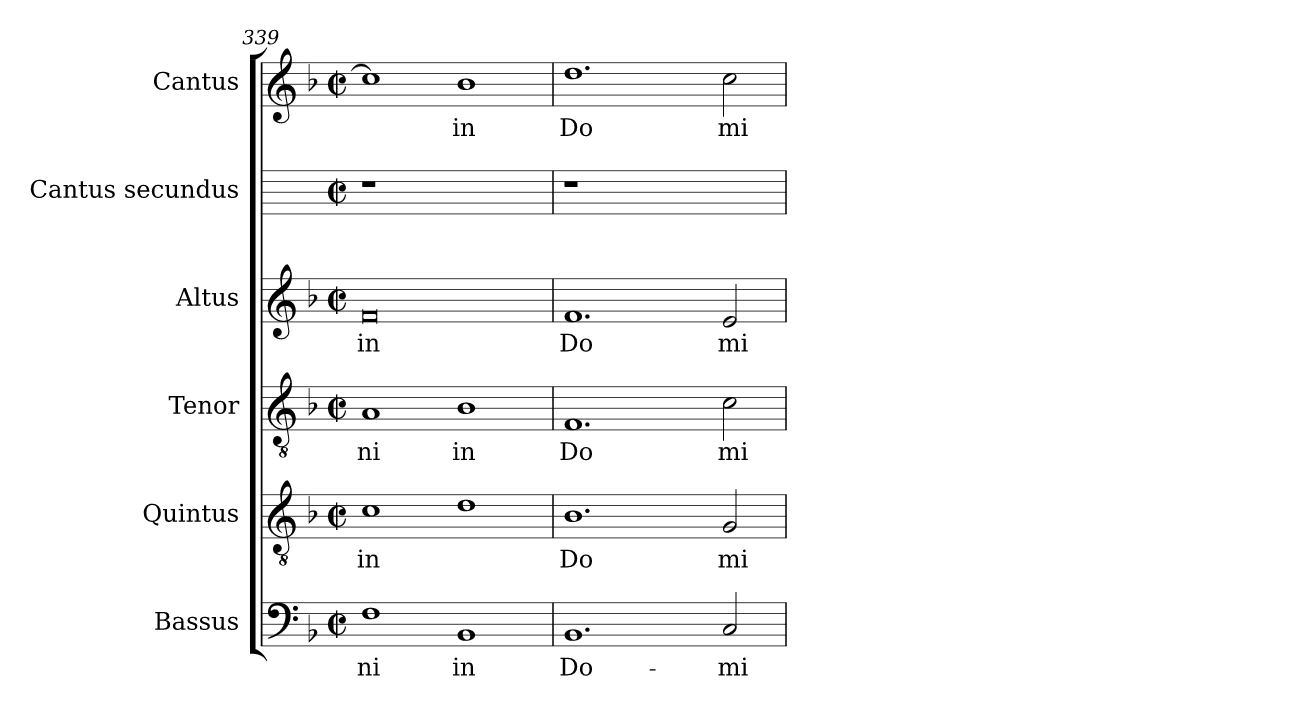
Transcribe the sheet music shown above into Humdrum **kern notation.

**kern	**text	**kern	**text	**kern	**text	**kern	**text	**kern	**kern	**text
*part6	*part6	*part5	*part5	*part4	*part4	*part3	*part3	*part2	*part1	*part1
*staff6	*staff6	*staff5	*staff5	*staff4	*staff4	*staff3	*staff3	*staff2	*staff1	*staff1
*I"Bassus	*	*I"Quintus	*	*I"Tenor	*	*I"Altus	*	*I"Cantus  secundus	*I"Cantus	*
*I'B	*	*I'Q	*	*I'T	*	*I'A	*	*	*I'C	*
*clefF4	*	*clefGv2	*	*clefGv2	*	*clefG2	*	*	*clefG2	*
*k[b-]	*	*k[b-]	*	*k[b-]	*	*k[b-]	*	*k[]	*k[b-]	*
*F:	*	*F:	*	*F:	*	*F:	*	*C:	*F:	*
*M2/2	*	*M2/2	*	*M2/2	*	*M2/2	*	*M2/2	*M2/2	*
*met(c|)	*	*met(c|)	*	*met(c|)	*	*met(c|)	*	*met(c|)	*met(c|)	*
=339	=339	=339	=339	=339	=339	=339	=339	=339	=339	=339
!	!LO:LY:b:cj	!	!LO:LY:b:cj	!	!LO:LY:b:cj	!	!LO:LY:b:cj	!	!	!LO:LY:b:cj
1F	-ni	1c	in	1A	ni	0f	in	1r	1cc]	.
!	!LO:LY:b:cj	!	!LO:LY:b:cj	!	!LO:LY:b:cj	!	!	!	!	!LO:LY:b:cj
1BB-	in	1d	.	1B-	in	.	.	1ryy	1b-	in
=340	=340	=340	=340	=340	=340	=340	=340	=340	=340	=340
!	!LO:LY:b:cj	!	!LO:LY:b:cj	!	!LO:LY:b:cj	!	!LO:LY:b:cj	!	!	!LO:LY:b:cj
1.BB-	Do-	1.B-	Do	1.F	Do	1.f	Do	1r	1.dd	Do
.	.	.	.	.	.	.	.	1ryy	.	.
!	!LO:LY:b:cj	!	!LO:LY:b:cj	!	!LO:LY:b:cj	!	!LO:LY:b:cj	!	!	!LO:LY:b:cj
2C/	-mi-	2G/	mi	2c\	mi	2e/	mi	.	2cc\	mi
=	=	=	=	=	=	=	=	=	=	=
*-	*-	*-	*-	*-	*-	*-	*-	*-	*-	*-
